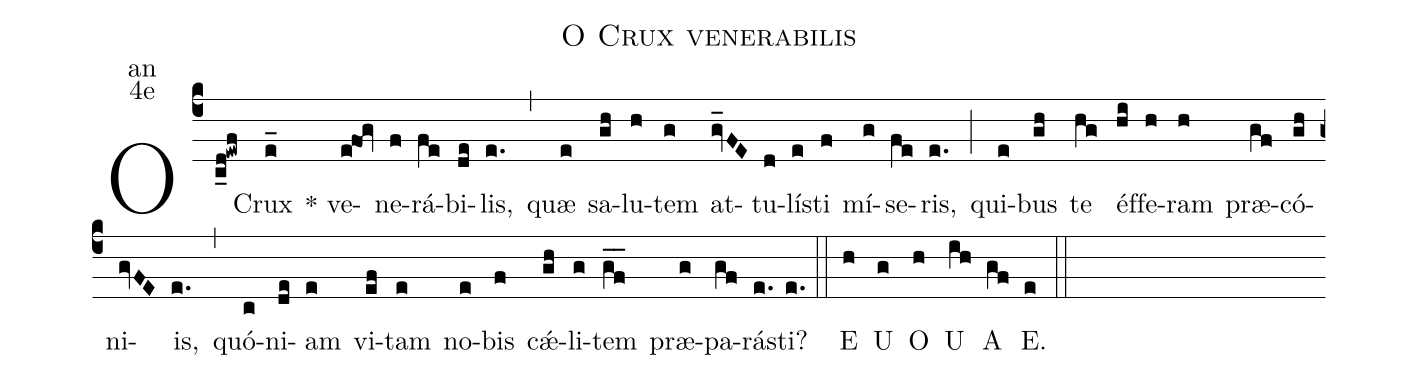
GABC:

name:O Crux venerabilis;
office-part:an;
mode:4e;
%%
(c4) O(c_d@ewf) Crux(e_) <sp>*</sp>
ve(e@fog)ne(f)rá(fe)bi(de)lis,(e.) (,)
quæ(e) sa(gh)lu(h)tem(g) at(gv_FE)tu(d)lí(e)sti(f) mí(g)se(fe)ris,(e.) (;)
qui(e)bus(gh) te(hg) éf(hi)fe(h)ram(h) præ(gf)có(gh)ni(gvFE)is,(e.) (,)
quó(c)ni(de)am(e) vi(ef)tam(e) no(e)bis(f) cǽ(gh)li(g)tem(gf__) præ(g)pa(gf)rá(e.)sti?(e.) (::)
<eu>  E(h) U(g) O(h) U(ih) A(gf) E.(e) </eu> (::)
